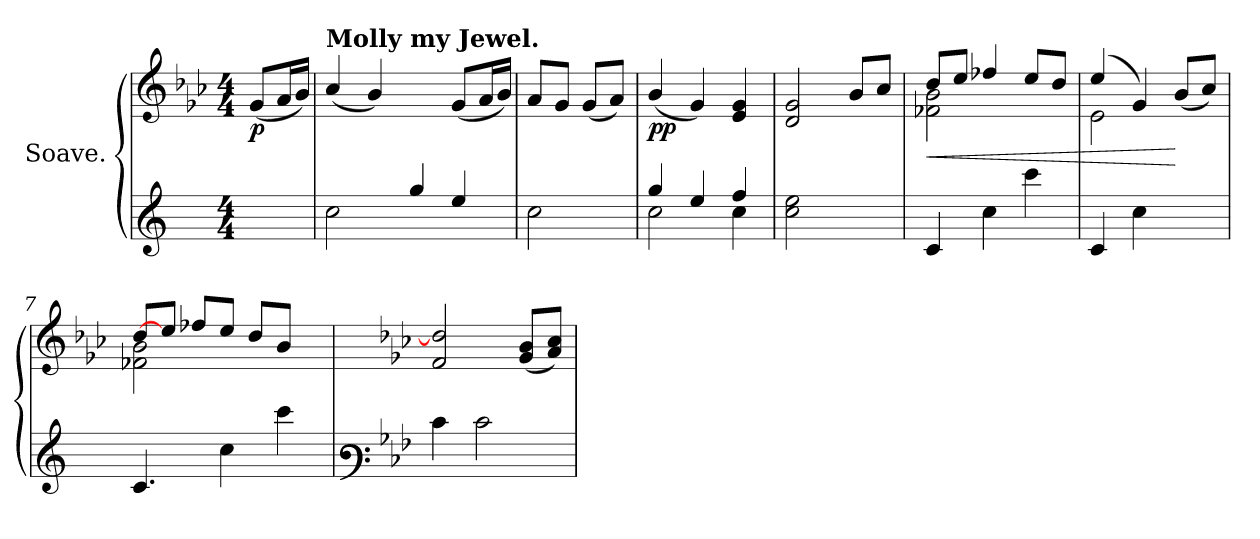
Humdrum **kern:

**kern	**kern	**dynam
*part1	*part1	*part1
*staff2	*staff1	*staff1/2
*I"Soave.	*	*
*	*clefG3	*
*	*k[b-e-a-]	*
*M4/4	*M4/4	*
=	=	=
!	!	!LO:DY:b
4ryy	(<8e-/L	p
.	16f/L	.
.	16g/JJ)	.
=1	=1	=1
!	!LO:TX:a:B:t=Molly my Jewel.	!
2cc\	(<4a-/	.
.	4g/)	.
4gg/	4ryy	.
4ee/	(<8e-/L	.
.	16f/L	.
.	16g/JJ)	.
=2	=2	=2
2cc\	8f/L	.
.	8e-/J	.
.	(<8e-/L	.
.	8f/J)	.
=3	=3	=3
*^	*	*
!	!	!	!LO:DY:b
!	!	!	!LO:DY:n=1:b
4gg/	2cc\	(<4g/	p p
4ee/	.	4e-/)	.
4ff/	4cc\	4c/ 4e-/	.
*v	*v	*	*
!!LO:LB:g=z
=4	=4	=4
2cc\ 2ee\	2B-/ 2e-/	.
4ryy	8g/L	.
.	8a-/J	.
=5	=5	=5
*	*^	*
!	!	!	!LO:HP:b
4c/	8b-/L	2d-X\ 2g\	<
.	8cc/J	.	.
4cc\	4dd-X/	.	.
4ccc\	8cc/L	4ryy	.
.	8b-/J	.	.
=6	=6	=6	=6
4c/	(>4cc/	2c\	.
4cc\	4e-/)	.	.
4ryy	(<8g/L	4ryy	[
.	8a-/J)	.	.
=7	=7	=7	=7
4.c/	[>8b-/L	2d-X\ 2g\	.
.	8cc/J	.	.
.	8dd-X/L	.	.
4cc\	8cc/J	.	.
.	8b-/L	8ryy	.
4ccc\	8g/J	4ryy	.
.	8ryy	.	.
*	*v	*v	*
!!LO:LB:g=z
=8	=8	=8
*clefF3	*	*
*k[b-e-a-]	*k[b-e-a-]	*
4e-\	2d/ 2b-/]	.
2e-\	.	.
.	(<8e-/ 8g/L	.
.	8f/ 8a-/J)	.
=	=	=
*-	*-	*-
